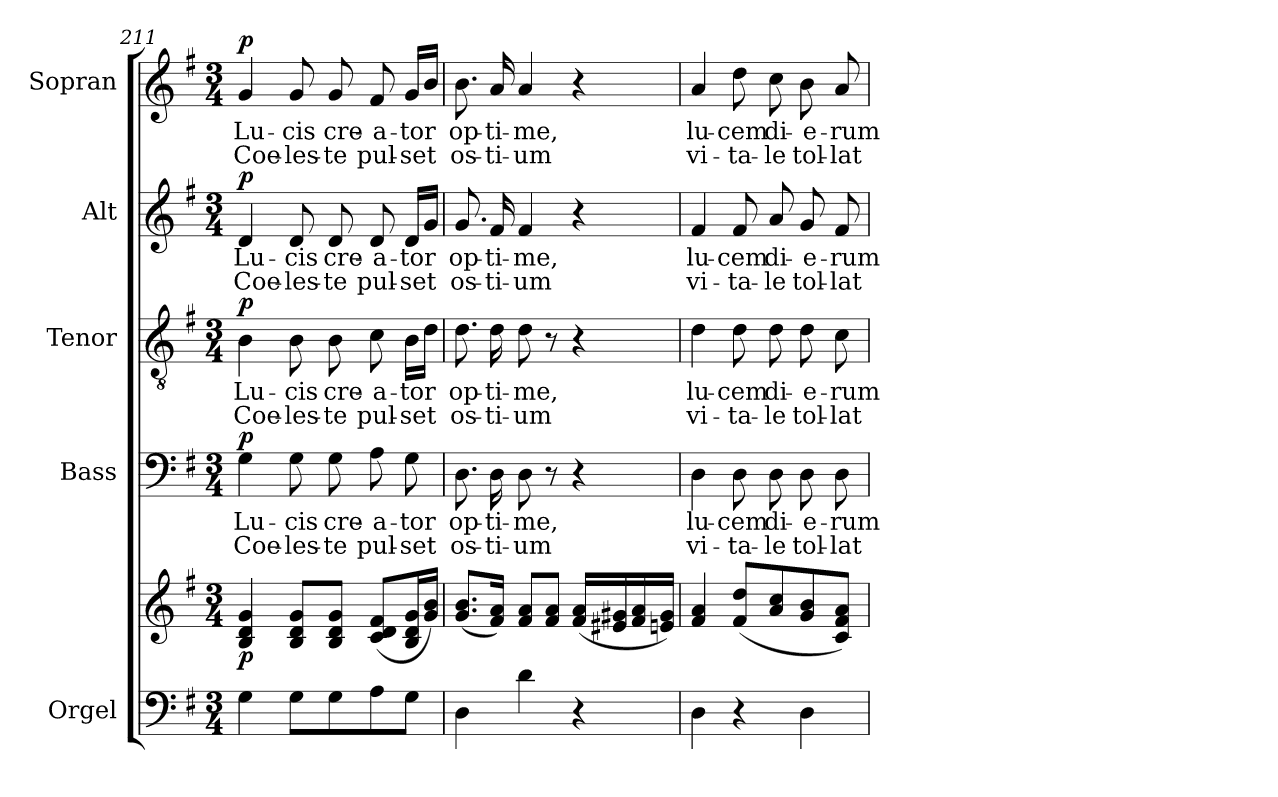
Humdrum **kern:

**kern	**kern	**dynam	**kern	**text	**text	**dynam	**kern	**text	**text	**dynam	**kern	**text	**text	**dynam	**kern	**text	**text	**dynam
*part5	*part5	*part5	*part4	*part4	*part4	*part4	*part3	*part3	*part3	*part3	*part2	*part2	*part2	*part2	*part1	*part1	*part1	*part1
*staff6	*staff5	*staff5/6	*staff4	*staff4	*staff4	*staff4	*staff3	*staff3	*staff3	*staff3	*staff2	*staff2	*staff2	*staff2	*staff1	*staff1	*staff1	*staff1
*I"Orgel	*	*	*I"Bass	*	*	*	*I"Tenor	*	*	*	*I"Alt	*	*	*	*I"Sopran	*	*	*
*I'Org.	*	*	*I'B.	*	*	*	*I'T.	*	*	*	*I'A.	*	*	*	*I'S.	*	*	*
*clefF4	*clefG2	*	*clefF4	*	*	*	*clefGv2	*	*	*	*clefG2	*	*	*	*clefG2	*	*	*
*k[f#]	*k[f#]	*	*k[f#]	*	*	*	*k[f#]	*	*	*	*k[f#]	*	*	*	*k[f#]	*	*	*
*G:	*G:	*	*G:	*	*	*	*G:	*	*	*	*G:	*	*	*	*G:	*	*	*
*M3/4	*M3/4	*	*M3/4	*	*	*	*M3/4	*	*	*	*M3/4	*	*	*	*M3/4	*	*	*
=211	=211	=211	=211	=211	=211	=211	=211	=211	=211	=211	=211	=211	=211	=211	=211	=211	=211	=211
!	!	!LO:DY:b	!	!LO:LY:b	!LO:LY:b	!LO:DY:a	!	!LO:LY:b	!LO:LY:b	!LO:DY:a	!	!LO:LY:b	!LO:LY:b	!LO:DY:a	!	!LO:LY:b	!LO:LY:b	!LO:DY:a
4G\	4B/ 4d/ 4g/	p	4G\	Lu-	Coe-	p	4B\	Lu-	Coe-	p	4d/	Lu-	Coe-	p	4g/	Lu-	Coe-	p
!	!	!	!	!LO:LY:b	!LO:LY:b	!	!	!LO:LY:b	!LO:LY:b	!	!	!LO:LY:b	!LO:LY:b	!	!	!LO:LY:b	!LO:LY:b	!
8G\L	8B/ 8d/ 8g/L	.	8G\	-cis	-les-	.	8B\	-cis	-les-	.	8d/	-cis	-les-	.	8g/	-cis	-les-	.
!	!	!	!	!LO:LY:b	!LO:LY:b	!	!	!LO:LY:b	!LO:LY:b	!	!	!LO:LY:b	!LO:LY:b	!	!	!LO:LY:b	!LO:LY:b	!
8G\	8B/ 8d/ 8g/J	.	8G\	cre-	-te	.	8B\	cre-	-te	.	8d/	cre-	-te	.	8g/	cre-	-te	.
!	!	!	!	!LO:LY:b	!LO:LY:b	!	!	!LO:LY:b	!LO:LY:b	!	!	!LO:LY:b	!LO:LY:b	!	!	!LO:LY:b	!LO:LY:b	!
8A\	(>8c/ 8d/ 8f#/L	.	8A\	-a-	pul-	.	8c\	-a-	pul-	.	8d/	-a-	pul-	.	8f#/	-a-	pul-	.
!	!	!	!	!LO:LY:b	!LO:LY:b	!	!	!LO:LY:b	!LO:LY:b	!	!	!LO:LY:b	!LO:LY:b	!	!	!LO:LY:b	!LO:LY:b	!
8G\J	16B/ 16d/ 16g/L	.	8G\	-tor	-set	.	16B\LL	-tor	-set	.	16d/LL	-tor	-set	.	16g/LL	-tor	-set	.
.	16g/ 16b/JJ)	.	.	.	.	.	16d\JJ	.	.	.	16g/JJ	.	.	.	16b/JJ	.	.	.
=212	=212	=212	=212	=212	=212	=212	=212	=212	=212	=212	=212	=212	=212	=212	=212	=212	=212	=212
!	!	!	!	!LO:LY:b	!LO:LY:b	!	!	!LO:LY:b	!LO:LY:b	!	!	!LO:LY:b	!LO:LY:b	!	!	!LO:LY:b	!LO:LY:b	!
4D\	(<8.g/ 8.b/L	.	8.D\	op-	os-	.	8.d\	op-	os-	.	8.g/	op-	os-	.	8.b\	op-	os-	.
!	!	!	!	!LO:LY:b	!LO:LY:b	!	!	!LO:LY:b	!LO:LY:b	!	!	!LO:LY:b	!LO:LY:b	!	!	!LO:LY:b	!LO:LY:b	!
.	16f#/ 16a/Jk)	.	16D\	-ti-	-ti-	.	16d\	-ti-	-ti-	.	16f#/	-ti-	-ti-	.	16a/	-ti-	-ti-	.
!	!	!	!	!LO:LY:b	!LO:LY:b	!	!	!LO:LY:b	!LO:LY:b	!	!	!LO:LY:b	!LO:LY:b	!	!	!LO:LY:b	!LO:LY:b	!
4d\	8f#/ 8a/L	.	8D\	-me,	-um	.	8d\	-me,	-um	.	4f#/	-me,	-um	.	4a/	-me,	-um	.
.	8f#/ 8a/J	.	8r	.	.	.	8r	.	.	.	.	.	.	.	.	.	.	.
4r	(<16f#/ 16a/LL	.	4r	.	.	.	4r	.	.	.	4r	.	.	.	4r	.	.	.
.	16e#X/ 16g#X/	.	.	.	.	.	.	.	.	.	.	.	.	.	.	.	.	.
.	16f#/ 16a/	.	.	.	.	.	.	.	.	.	.	.	.	.	.	.	.	.
.	16en/ 16g#/JJ)	.	.	.	.	.	.	.	.	.	.	.	.	.	.	.	.	.
!!LO:LB:g=z
=213	=213	=213	=213	=213	=213	=213	=213	=213	=213	=213	=213	=213	=213	=213	=213	=213	=213	=213
!	!	!	!	!LO:LY:b	!LO:LY:b	!	!	!LO:LY:b	!LO:LY:b	!	!	!LO:LY:b	!LO:LY:b	!	!	!LO:LY:b	!LO:LY:b	!
4D\	4f#/ 4a/	.	4D\	lu-	vi-	.	4d\	lu-	vi-	.	4f#/	lu-	vi-	.	4a/	lu-	vi-	.
!	!	!	!	!LO:LY:b	!LO:LY:b	!	!	!LO:LY:b	!LO:LY:b	!	!	!LO:LY:b	!LO:LY:b	!	!	!LO:LY:b	!LO:LY:b	!
4r	(<8f#/ 8dd/L	.	8D\	-cem	-ta-	.	8d\	-cem	-ta-	.	8f#/	-cem	-ta-	.	8dd\	-cem	-ta-	.
!	!	!	!	!LO:LY:b	!LO:LY:b	!	!	!LO:LY:b	!LO:LY:b	!	!	!LO:LY:b	!LO:LY:b	!	!	!LO:LY:b	!LO:LY:b	!
.	8a/ 8cc/	.	8D\	di-	-le	.	8d\	di-	-le	.	8a/	di-	-le	.	8cc\	di-	-le	.
!	!	!	!	!LO:LY:b	!LO:LY:b	!	!	!LO:LY:b	!LO:LY:b	!	!	!LO:LY:b	!LO:LY:b	!	!	!LO:LY:b	!LO:LY:b	!
4D\	8g/ 8b/	.	8D\	-e-	tol-	.	8d\	-e-	tol-	.	8g/	-e-	tol-	.	8b\	-e-	tol-	.
!	!	!	!	!LO:LY:b	!LO:LY:b	!	!	!LO:LY:b	!LO:LY:b	!	!	!LO:LY:b	!LO:LY:b	!	!	!LO:LY:b	!LO:LY:b	!
.	8c/ 8f#/ 8a/J)	.	8D\	-rum	-lat	.	8c\	-rum	-lat	.	8f#/	-rum	-lat	.	8a/	-rum	-lat	.
=	=	=	=	=	=	=	=	=	=	=	=	=	=	=	=	=	=	=
*-	*-	*-	*-	*-	*-	*-	*-	*-	*-	*-	*-	*-	*-	*-	*-	*-	*-	*-
